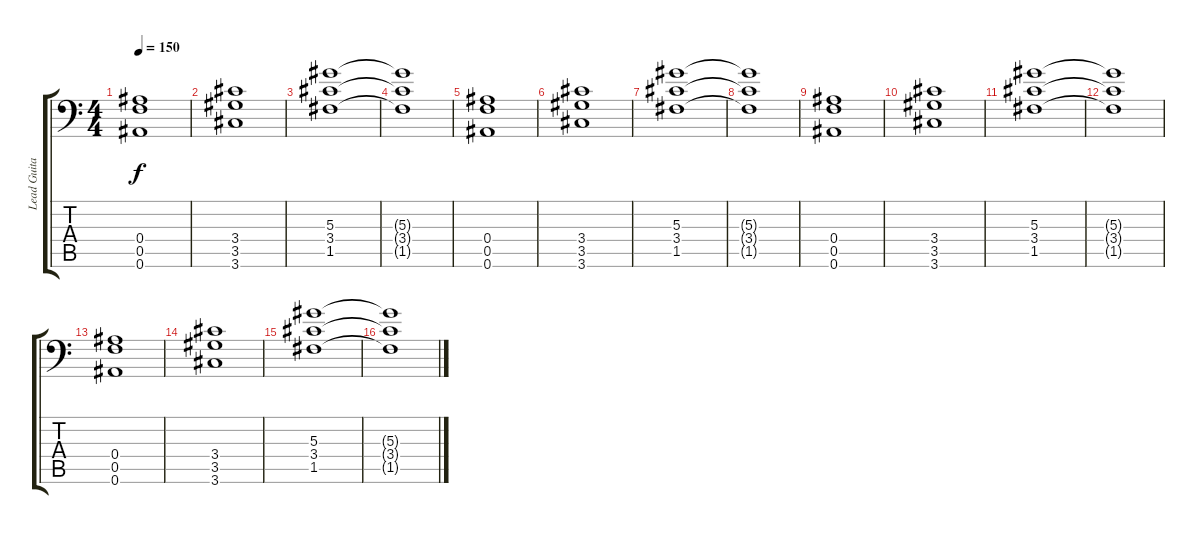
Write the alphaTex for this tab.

\track ("Lead Guitar" "Lead Guita") {instrument distortionguitar}
\staff {score tabs}
\tuning (C4 G3 Eb3 Bb2 F2 Bb1) {hide}
\ts (4 4)
\tempo 150
\clef f4
\ks c
(0.4 0.5 0.6).1{dy f} |
(3.4 3.5 3.6).1 |
(5.3 3.4 1.5).1 |
(5.3{t} 3.4{t} 1.5{t}).1 |
(0.4 0.5 0.6).1 |
(3.4 3.5 3.6).1 |
(5.3 3.4 1.5).1 |
(5.3{t} 3.4{t} 1.5{t}).1 |
(0.4 0.5 0.6).1 |
(3.4 3.5 3.6).1 |
(5.3 3.4 1.5).1 |
(5.3{t} 3.4{t} 1.5{t}).1 |
(0.4 0.5 0.6).1 |
(3.4 3.5 3.6).1 |
(5.3 3.4 1.5).1 |
(5.3{t} 3.4{t} 1.5{t}).1
